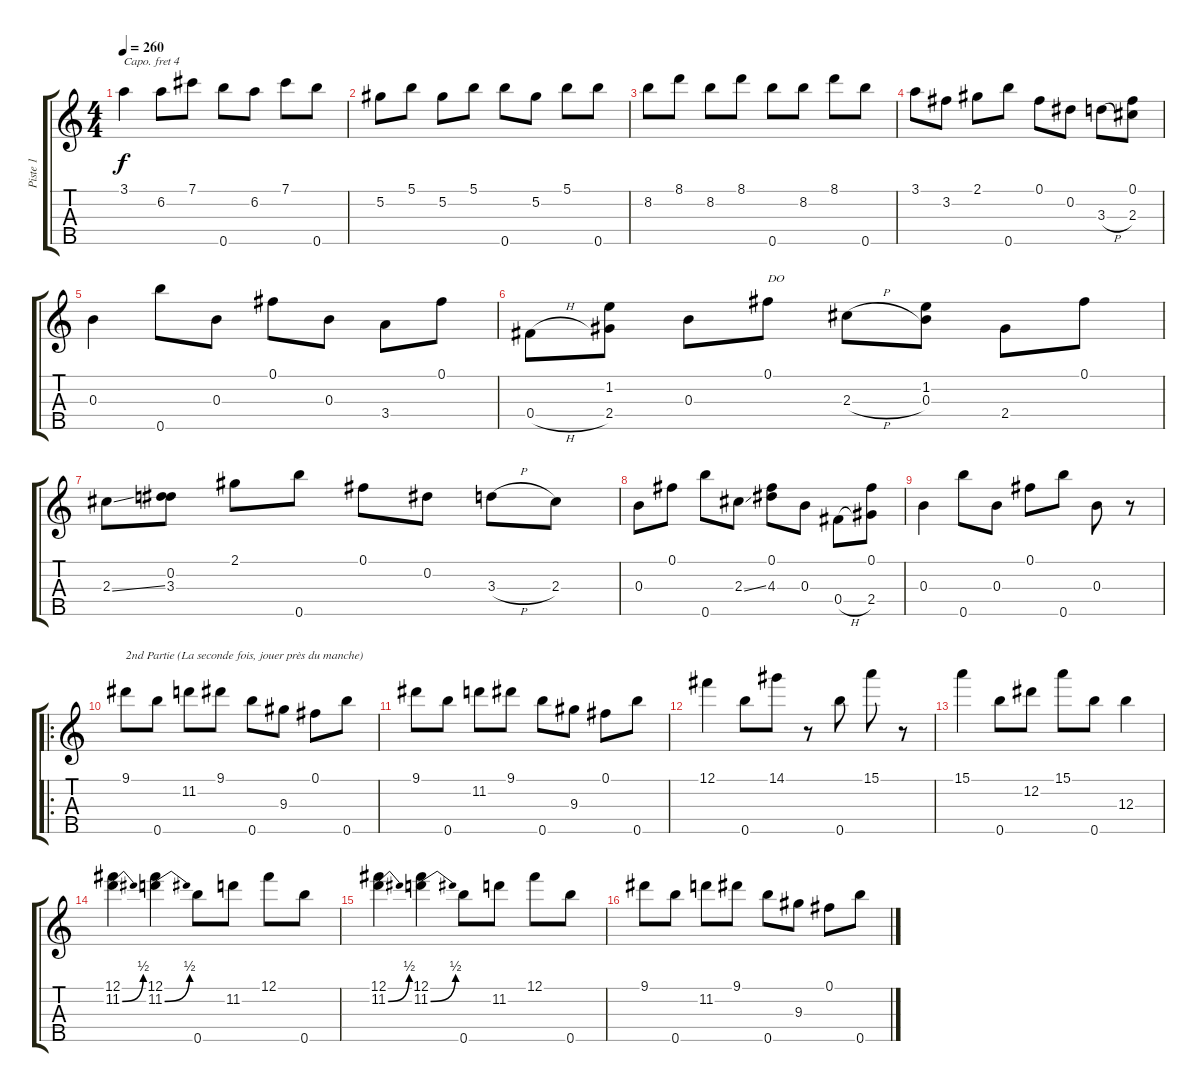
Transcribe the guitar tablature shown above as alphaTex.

\track ("Piste 1" "Piste 1") {instrument banjo}
\staff {score tabs}
\capo 4
\tuning (D4 B3 G3 D3 G4) {hide}
\displaytranspose 12
\ts (4 4)
\tempo 260
\clef g2
\ks c
3.1.4{dy f} 6.2.8 7.1.8 0.5.8 6.2.8 7.1.8 0.5.8 |
5.2.8 5.1.8 5.2.8 5.1.8 0.5.8 5.2.8 5.1.8 0.5.8 |
8.2.8 8.1.8 8.2.8 8.1.8 0.5.8 8.2.8 8.1.8 0.5.8 |
3.1.8 3.2.8 2.1.8 0.5.8 0.1.8 0.2.8 3.3{h}.8 (0.1 2.3).8 |
0.3.4 0.5.8 0.3.8 0.1.8 0.3.8 3.4.8 0.1.8 |
0.4{h}.8 (1.2 2.4).8 0.3.8 0.1.8{txt "DO"} 2.3{h}.8 (1.2 0.3).8 2.4.8 0.1.8 |
2.3{ss}.8 (0.2 3.3).8 2.1.8 0.5.8 0.1.8 0.2.8 3.3{h}.8 2.3.8 |
0.3.8 0.1.8 0.5.8 2.3{ss}.8 (0.1 4.3).8 0.3.8 0.4{h}.8 (0.1 2.4).8 |
0.3.4 0.5.8 0.3.8 0.1.8 0.5.8 0.3.8 r.8 |
\ro
9.1.8{txt "2nd Partie (La seconde fois, jouer près du manche)"} 0.5.8 11.2.8 9.1.8 0.5.8 9.3.8 0.1.8 0.5.8 |
9.1.8 0.5.8 11.2.8 9.1.8 0.5.8 9.3.8 0.1.8 0.5.8 |
12.1.4 0.5.8 14.1.8 r.8 0.5.8 15.1.8 r.8 |
15.1.4 0.5.8 12.2.8 15.1.8 0.5.8 12.3.4 |
(12.1 11.2{be (bend 0 0 60 2)}).4 (12.1 11.2{be (bend 0 0 60 2)}).4 0.5.8 11.2.8 12.1.8 0.5.8 |
(12.1 11.2{be (bend 0 0 60 2)}).4 (12.1 11.2{be (bend 0 0 60 2)}).4 0.5.8 11.2.8 12.1.8 0.5.8 |
9.1.8 0.5.8 11.2.8 9.1.8 0.5.8 9.3.8 0.1.8 0.5.8
